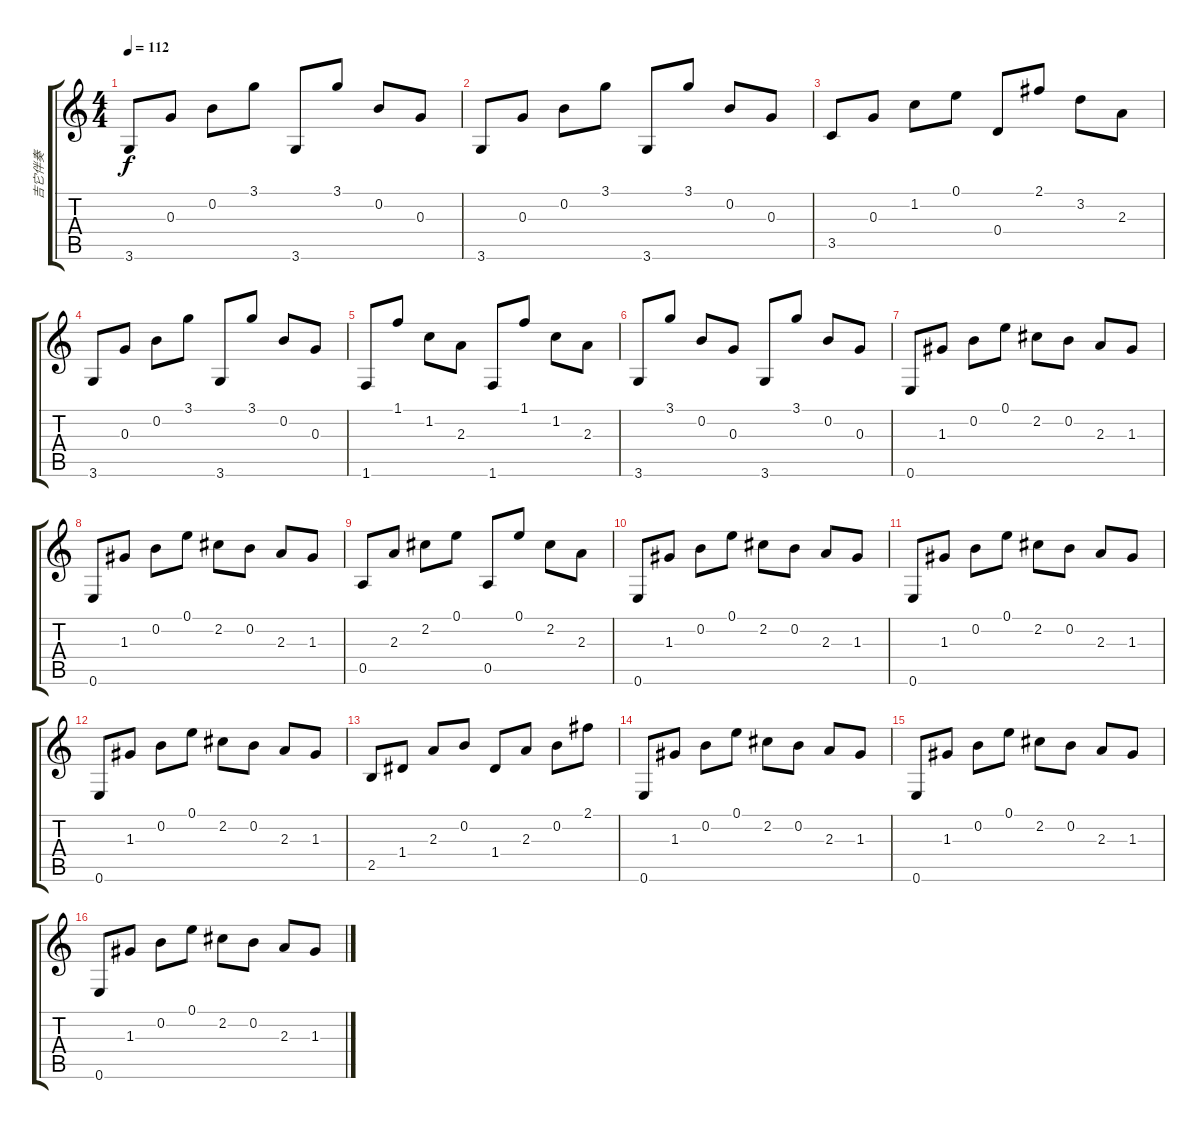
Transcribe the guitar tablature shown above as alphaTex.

\track ("吉它伴奏" "吉它伴奏") {instrument acousticguitarsteel}
\staff {score tabs}
\tuning (E4 B3 G3 D3 A2 E2) {hide}
\ts (4 4)
\tempo 112
\clef g2
\ks c
3.6.8{dy f} 0.3.8 0.2.8 3.1.8 3.6.8 3.1.8 0.2.8 0.3.8 |
3.6.8 0.3.8 0.2.8 3.1.8 3.6.8 3.1.8 0.2.8 0.3.8 |
3.5.8 0.3.8 1.2.8 0.1.8 0.4.8 2.1.8 3.2.8 2.3.8 |
3.6.8 0.3.8 0.2.8 3.1.8 3.6.8 3.1.8 0.2.8 0.3.8 |
1.6.8 1.1.8 1.2.8 2.3.8 1.6.8 1.1.8 1.2.8 2.3.8 |
3.6.8 3.1.8 0.2.8 0.3.8 3.6.8 3.1.8 0.2.8 0.3.8 |
0.6.8 1.3.8 0.2.8 0.1.8 2.2.8 0.2.8 2.3.8 1.3.8 |
0.6.8 1.3.8 0.2.8 0.1.8 2.2.8 0.2.8 2.3.8 1.3.8 |
0.5.8 2.3.8 2.2.8 0.1.8 0.5.8 0.1.8 2.2.8 2.3.8 |
0.6.8 1.3.8 0.2.8 0.1.8 2.2.8 0.2.8 2.3.8 1.3.8 |
0.6.8 1.3.8 0.2.8 0.1.8 2.2.8 0.2.8 2.3.8 1.3.8 |
0.6.8 1.3.8 0.2.8 0.1.8 2.2.8 0.2.8 2.3.8 1.3.8 |
2.5.8 1.4.8 2.3.8 0.2.8 1.4.8 2.3.8 0.2.8 2.1.8 |
0.6.8 1.3.8 0.2.8 0.1.8 2.2.8 0.2.8 2.3.8 1.3.8 |
0.6.8 1.3.8 0.2.8 0.1.8 2.2.8 0.2.8 2.3.8 1.3.8 |
0.6.8 1.3.8 0.2.8 0.1.8 2.2.8 0.2.8 2.3.8 1.3.8
